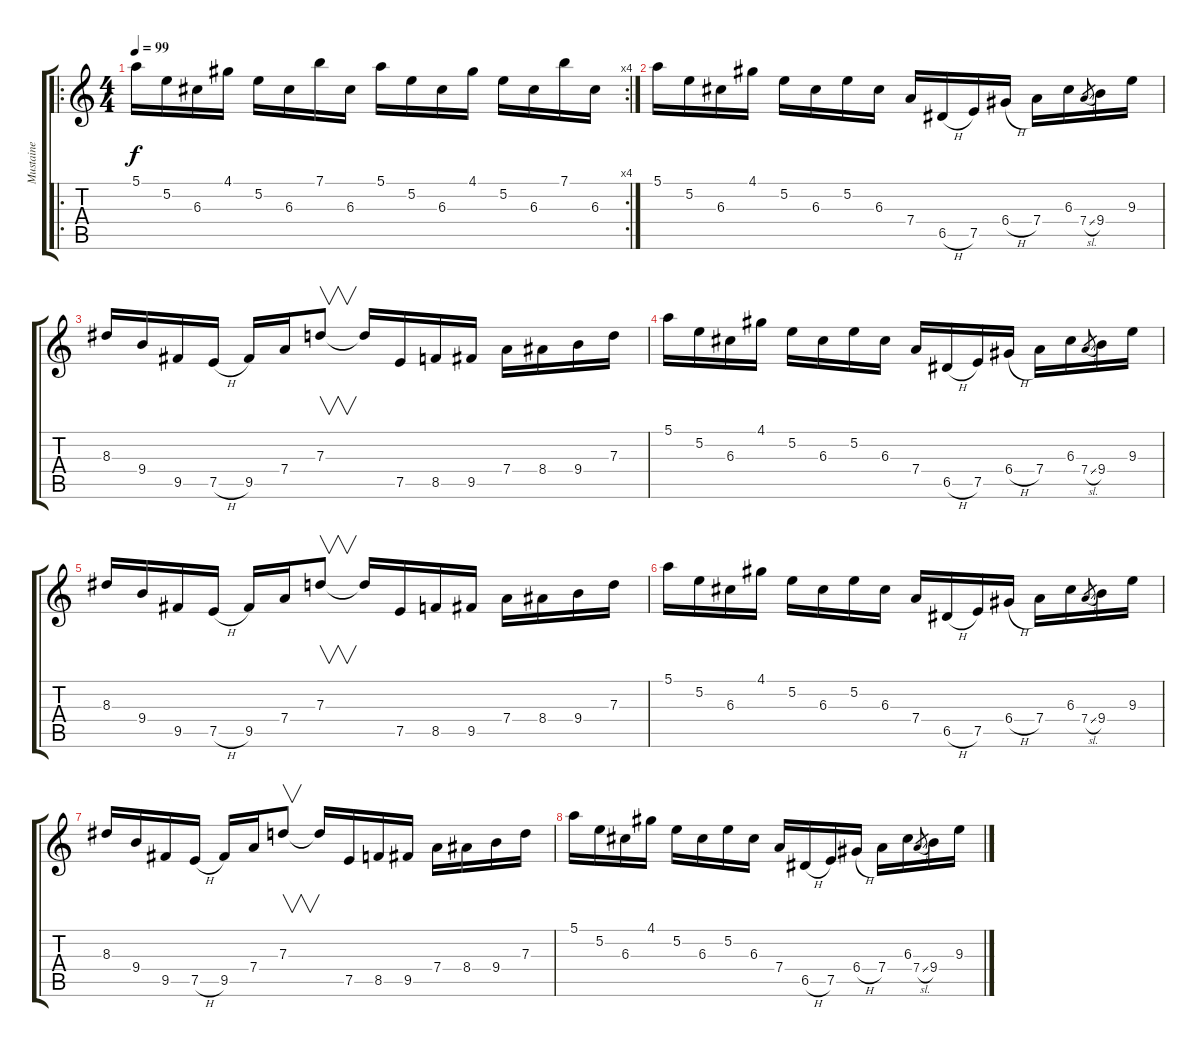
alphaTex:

\track ("Mustaine" "Mustaine") {instrument distortionguitar}
\staff {score tabs}
\tuning (E4 B3 G3 D3 A2 E2) {hide}
\ro
\rc 4
\ts (4 4)
\tempo 99
\clef g2
\ks c
5.1.16{dy f instrument distortionguitar} 5.2.16 6.3.16 4.1.16 5.2.16 6.3.16 7.1.16 6.3.16 5.1.16 5.2.16 6.3.16 4.1.16 5.2.16 6.3.16 7.1.16 6.3.16 |
5.1.16 5.2.16 6.3.16 4.1.16 5.2.16 6.3.16 5.2.16 6.3.16 7.4.16 6.5{h}.16 7.5.16 6.4{h}.16 7.4.16 6.3.16 7.4{sl}.8{gr} 9.4.16 9.3.16 |
8.3.16 9.4.16 9.5.16 7.5{h}.16 9.5.16 7.4.16 7.3.8{v} 7.3{t}.16 7.5.16 8.5.16 9.5.16 7.4.16 8.4.16 9.4.16 7.3.16 |
5.1.16 5.2.16 6.3.16 4.1.16 5.2.16 6.3.16 5.2.16 6.3.16 7.4.16 6.5{h}.16 7.5.16 6.4{h}.16 7.4.16 6.3.16 7.4{sl}.8{gr} 9.4.16 9.3.16 |
8.3.16 9.4.16 9.5.16 7.5{h}.16 9.5.16 7.4.16 7.3.8{v} 7.3{t}.16 7.5.16 8.5.16 9.5.16 7.4.16 8.4.16 9.4.16 7.3.16 |
5.1.16 5.2.16 6.3.16 4.1.16 5.2.16 6.3.16 5.2.16 6.3.16 7.4.16 6.5{h}.16 7.5.16 6.4{h}.16 7.4.16 6.3.16 7.4{sl}.8{gr} 9.4.16 9.3.16 |
8.3.16 9.4.16 9.5.16 7.5{h}.16 9.5.16 7.4.16 7.3.8{v} 7.3{t}.16 7.5.16 8.5.16 9.5.16 7.4.16 8.4.16 9.4.16 7.3.16 |
5.1.16 5.2.16 6.3.16 4.1.16 5.2.16 6.3.16 5.2.16 6.3.16 7.4.16 6.5{h}.16 7.5.16 6.4{h}.16 7.4.16 6.3.16 7.4{sl}.8{gr} 9.4.16 9.3.16
